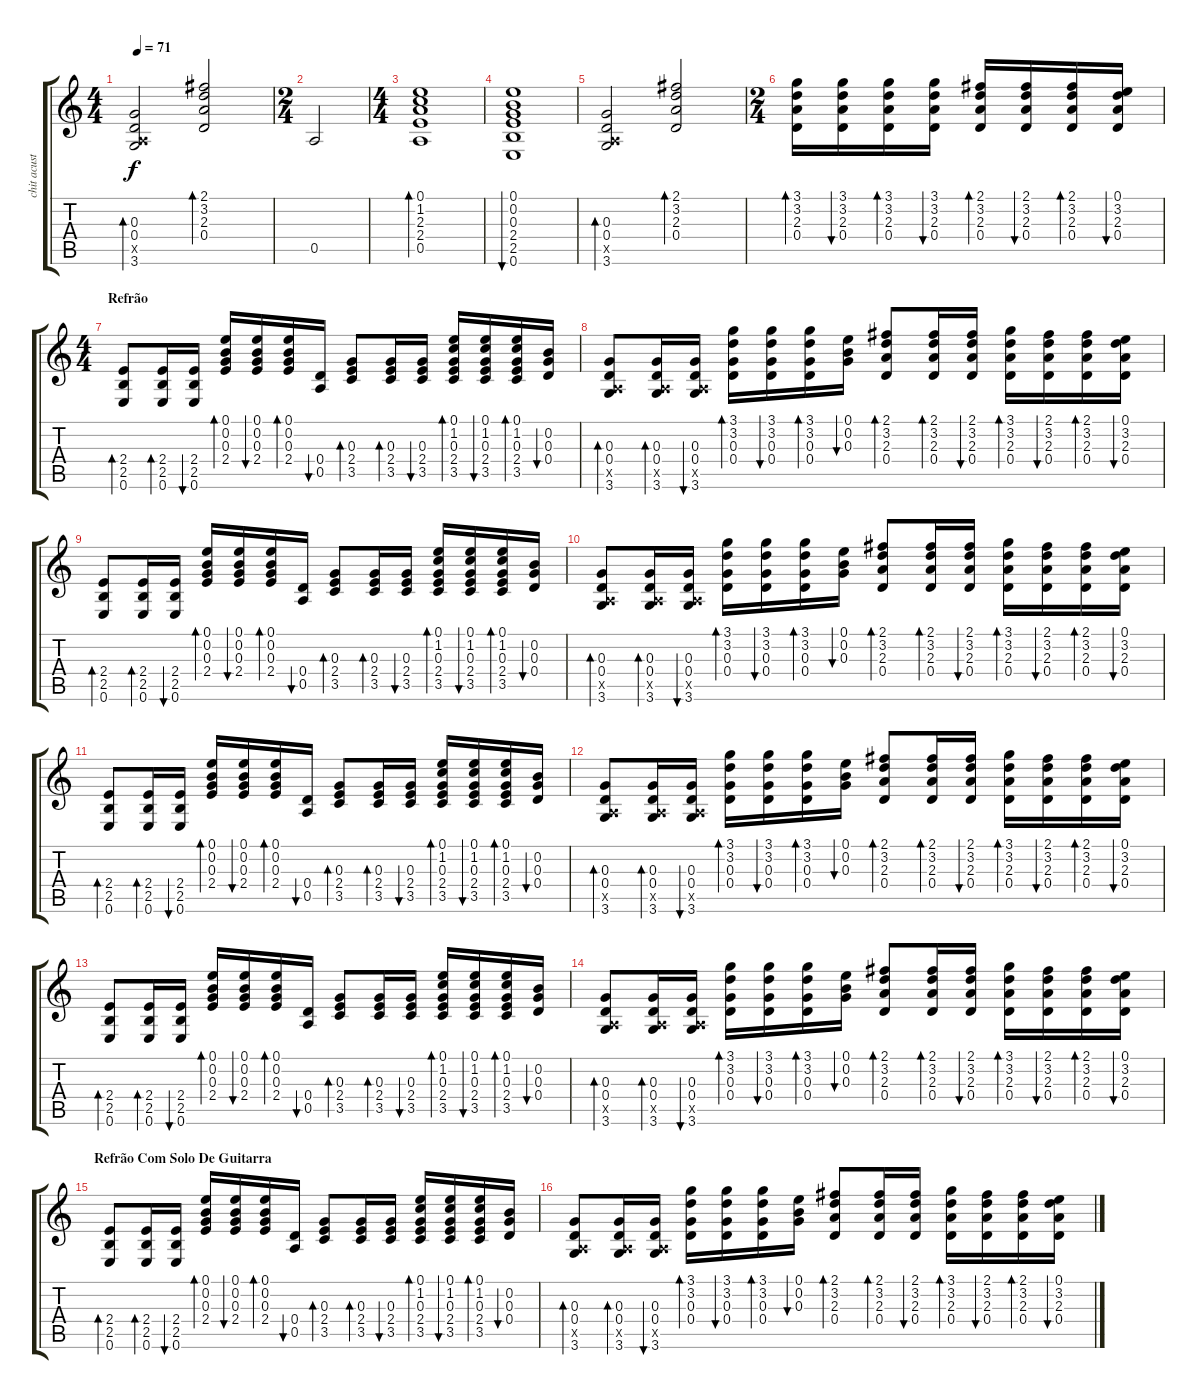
\track ("chit acustica 2" "chit acust") {instrument acousticguitarnylon}
\staff {score tabs}
\tuning (E4 B3 G3 D3 A2 E2) {hide}
\ts (4 4)
\tempo 71
\clef g2
\ks c
(0.3 0.4 0.5{x} 3.6).2{bd 240 dy f} (2.1 3.2 2.3 0.4).2{bd 240} |
\ts (2 4)
0.5.2 |
\ts (4 4)
(0.1 1.2 2.3 2.4 0.5).1{bd 240} |
(0.1 0.2 0.3 2.4 2.5 0.6).1{bu 240} |
(0.3 0.4 0.5{x} 3.6).2{bd 240} (2.1 3.2 2.3 0.4).2{bd 240} |
\ts (2 4)
(3.1 3.2 2.3 0.4).16{bd 120} (3.1 3.2 2.3 0.4).16{bu 120} (3.1 3.2 2.3 0.4).16{bd 120} (3.1 3.2 2.3 0.4).16{bu 120} (2.1 3.2 2.3 0.4).16{bd 120} (2.1 3.2 2.3 0.4).16{bu 120} (2.1 3.2 2.3 0.4).16{bd 120} (0.1 3.2 2.3 0.4).16{bu 120} |
\ts (4 4)
\section ("" "Refrão")
(2.4 2.5 0.6).8{bd 120} (2.4 2.5 0.6).16{bd 120} (2.4 2.5 0.6).16{bu 120} (0.1 0.2 0.3 2.4).16{bd 120} (0.1 0.2 0.3 2.4).16{bu 120} (0.1 0.2 0.3 2.4).16{bd 120} (0.4 0.5).16{bu 120} (0.3 2.4 3.5).8{bd 120} (0.3 2.4 3.5).16{bd 120} (0.3 2.4 3.5).16{bu 120} (0.1 1.2 0.3 2.4 3.5).16{bd 120} (0.1 1.2 0.3 2.4 3.5).16{bu 120} (0.1 1.2 0.3 2.4 3.5).16{bd 120} (0.2 0.3 0.4).16{bu 120} |
(0.3 0.4 0.5{x} 3.6).8{bd 120} (0.3 0.4 0.5{x} 3.6).16{bd 120} (0.3 0.4 0.5{x} 3.6).16{bu 120} (3.1 3.2 0.3 0.4).16{bd 120} (3.1 3.2 0.3 0.4).16{bu 120} (3.1 3.2 0.3 0.4).16{bd 120} (0.1 0.2 0.3).16{bu 120} (2.1 3.2 2.3 0.4).8{bd 120} (2.1 3.2 2.3 0.4).16{bd 120} (2.1 3.2 2.3 0.4).16{bu 120} (3.1 3.2 2.3 0.4).16{bd 120} (2.1 3.2 2.3 0.4).16{bu 120} (2.1 3.2 2.3 0.4).16{bd 120} (0.1 3.2 2.3 0.4).16{bu 120} |
(2.4 2.5 0.6).8{bd 120} (2.4 2.5 0.6).16{bd 120} (2.4 2.5 0.6).16{bu 120} (0.1 0.2 0.3 2.4).16{bd 120} (0.1 0.2 0.3 2.4).16{bu 120} (0.1 0.2 0.3 2.4).16{bd 120} (0.4 0.5).16{bu 120} (0.3 2.4 3.5).8{bd 120} (0.3 2.4 3.5).16{bd 120} (0.3 2.4 3.5).16{bu 120} (0.1 1.2 0.3 2.4 3.5).16{bd 120} (0.1 1.2 0.3 2.4 3.5).16{bu 120} (0.1 1.2 0.3 2.4 3.5).16{bd 120} (0.2 0.3 0.4).16{bu 120} |
(0.3 0.4 0.5{x} 3.6).8{bd 120} (0.3 0.4 0.5{x} 3.6).16{bd 120} (0.3 0.4 0.5{x} 3.6).16{bu 120} (3.1 3.2 0.3 0.4).16{bd 120} (3.1 3.2 0.3 0.4).16{bu 120} (3.1 3.2 0.3 0.4).16{bd 120} (0.1 0.2 0.3).16{bu 120} (2.1 3.2 2.3 0.4).8{bd 120} (2.1 3.2 2.3 0.4).16{bd 120} (2.1 3.2 2.3 0.4).16{bu 120} (3.1 3.2 2.3 0.4).16{bd 120} (2.1 3.2 2.3 0.4).16{bu 120} (2.1 3.2 2.3 0.4).16{bd 120} (0.1 3.2 2.3 0.4).16{bu 120} |
(2.4 2.5 0.6).8{bd 120} (2.4 2.5 0.6).16{bd 120} (2.4 2.5 0.6).16{bu 120} (0.1 0.2 0.3 2.4).16{bd 120} (0.1 0.2 0.3 2.4).16{bu 120} (0.1 0.2 0.3 2.4).16{bd 120} (0.4 0.5).16{bu 120} (0.3 2.4 3.5).8{bd 120} (0.3 2.4 3.5).16{bd 120} (0.3 2.4 3.5).16{bu 120} (0.1 1.2 0.3 2.4 3.5).16{bd 120} (0.1 1.2 0.3 2.4 3.5).16{bu 120} (0.1 1.2 0.3 2.4 3.5).16{bd 120} (0.2 0.3 0.4).16{bu 120} |
(0.3 0.4 0.5{x} 3.6).8{bd 120} (0.3 0.4 0.5{x} 3.6).16{bd 120} (0.3 0.4 0.5{x} 3.6).16{bu 120} (3.1 3.2 0.3 0.4).16{bd 120} (3.1 3.2 0.3 0.4).16{bu 120} (3.1 3.2 0.3 0.4).16{bd 120} (0.1 0.2 0.3).16{bu 120} (2.1 3.2 2.3 0.4).8{bd 120} (2.1 3.2 2.3 0.4).16{bd 120} (2.1 3.2 2.3 0.4).16{bu 120} (3.1 3.2 2.3 0.4).16{bd 120} (2.1 3.2 2.3 0.4).16{bu 120} (2.1 3.2 2.3 0.4).16{bd 120} (0.1 3.2 2.3 0.4).16{bu 120} |
(2.4 2.5 0.6).8{bd 120} (2.4 2.5 0.6).16{bd 120} (2.4 2.5 0.6).16{bu 120} (0.1 0.2 0.3 2.4).16{bd 120} (0.1 0.2 0.3 2.4).16{bu 120} (0.1 0.2 0.3 2.4).16{bd 120} (0.4 0.5).16{bu 120} (0.3 2.4 3.5).8{bd 120} (0.3 2.4 3.5).16{bd 120} (0.3 2.4 3.5).16{bu 120} (0.1 1.2 0.3 2.4 3.5).16{bd 120} (0.1 1.2 0.3 2.4 3.5).16{bu 120} (0.1 1.2 0.3 2.4 3.5).16{bd 120} (0.2 0.3 0.4).16{bu 120} |
(0.3 0.4 0.5{x} 3.6).8{bd 120} (0.3 0.4 0.5{x} 3.6).16{bd 120} (0.3 0.4 0.5{x} 3.6).16{bu 120} (3.1 3.2 0.3 0.4).16{bd 120} (3.1 3.2 0.3 0.4).16{bu 120} (3.1 3.2 0.3 0.4).16{bd 120} (0.1 0.2 0.3).16{bu 120} (2.1 3.2 2.3 0.4).8{bd 120} (2.1 3.2 2.3 0.4).16{bd 120} (2.1 3.2 2.3 0.4).16{bu 120} (3.1 3.2 2.3 0.4).16{bd 120} (2.1 3.2 2.3 0.4).16{bu 120} (2.1 3.2 2.3 0.4).16{bd 120} (0.1 3.2 2.3 0.4).16{bu 120} |
\section ("" "Refrão Com Solo De Guitarra")
(2.4 2.5 0.6).8{bd 120} (2.4 2.5 0.6).16{bd 120} (2.4 2.5 0.6).16{bu 120} (0.1 0.2 0.3 2.4).16{bd 120} (0.1 0.2 0.3 2.4).16{bu 120} (0.1 0.2 0.3 2.4).16{bd 120} (0.4 0.5).16{bu 120} (0.3 2.4 3.5).8{bd 120} (0.3 2.4 3.5).16{bd 120} (0.3 2.4 3.5).16{bu 120} (0.1 1.2 0.3 2.4 3.5).16{bd 120} (0.1 1.2 0.3 2.4 3.5).16{bu 120} (0.1 1.2 0.3 2.4 3.5).16{bd 120} (0.2 0.3 0.4).16{bu 120} |
(0.3 0.4 0.5{x} 3.6).8{bd 120} (0.3 0.4 0.5{x} 3.6).16{bd 120} (0.3 0.4 0.5{x} 3.6).16{bu 120} (3.1 3.2 0.3 0.4).16{bd 120} (3.1 3.2 0.3 0.4).16{bu 120} (3.1 3.2 0.3 0.4).16{bd 120} (0.1 0.2 0.3).16{bu 120} (2.1 3.2 2.3 0.4).8{bd 120} (2.1 3.2 2.3 0.4).16{bd 120} (2.1 3.2 2.3 0.4).16{bu 120} (3.1 3.2 2.3 0.4).16{bd 120} (2.1 3.2 2.3 0.4).16{bu 120} (2.1 3.2 2.3 0.4).16{bd 120} (0.1 3.2 2.3 0.4).16{bu 120}
